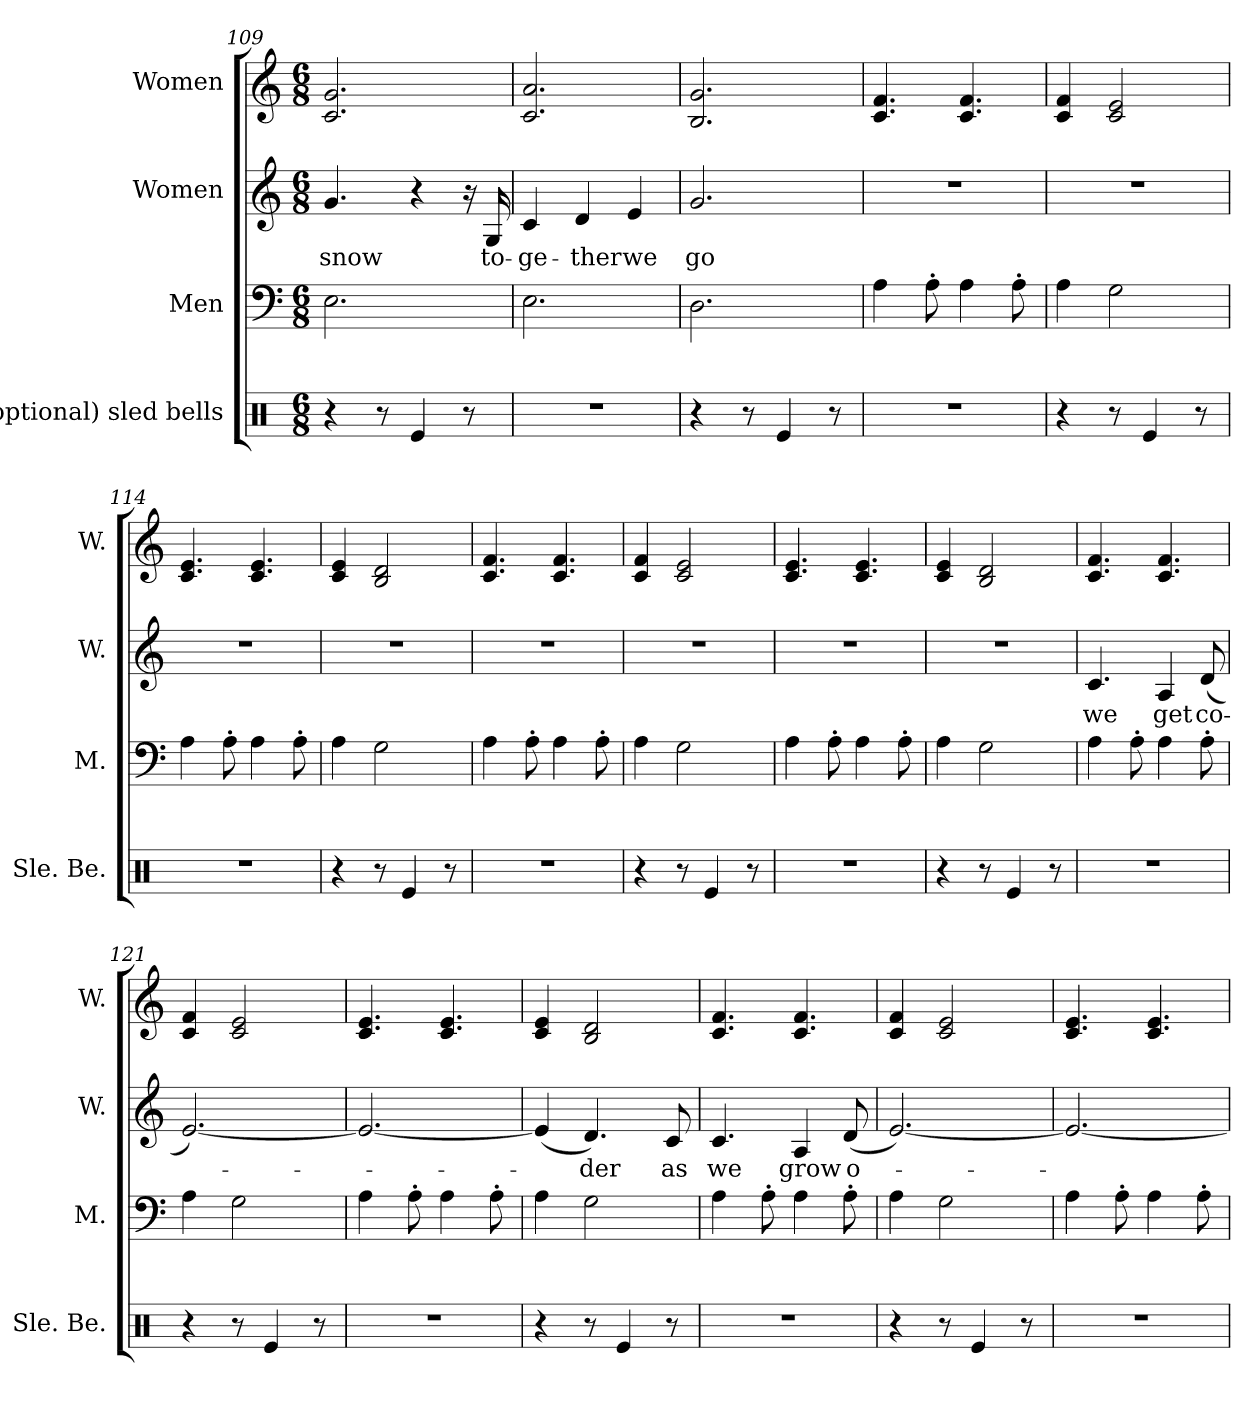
**kern	**kern	**kern	**text	**kern
*part4	*part3	*part2	*part2	*part1
*staff4	*staff3	*staff2	*staff2	*staff1
*I"(optional) sled bells	*I"Men	*I"Women	*	*I"Women
*I'Sle. Be.	*I'M.	*I'W.	*	*I'W.
*clefX	*clefF4	*clefG2	*	*clefG2
*k[]	*k[]	*k[]	*	*k[]
*M6/8	*M6/8	*M6/8	*	*M6/8
=109	=109	=109	=109	=109
!	!	!	!LO:LY:b	!
4r	2.E\	4.g/	snow	2.c/ 2.g/
8r	.	.	.	.
4Re/	.	4r	.	.
8r	.	16r	.	.
!	!	!	!LO:LY:b	!
.	.	16G/	to-	.
=110	=110	=110	=110	=110
!	!	!	!LO:LY:b	!
2.r	2.E\	4c/	-ge-	2.c/ 2.a/
!	!	!	!LO:LY:b	!
.	.	4d/	-ther	.
!	!	!	!LO:LY:b	!
.	.	4e/	we	.
=111	=111	=111	=111	=111
!	!	!	!LO:LY:b	!
4r	2.D\	2.g/	go	2.B/ 2.g/
8r	.	.	.	.
4Re/	.	.	.	.
8r	.	.	.	.
!!LO:LB:g=z
=112	=112	=112	=112	=112
2.r	4A\	2.r	.	4.c/ 4.f/
.	8A'\	.	.	.
.	4A\	.	.	4.c/ 4.f/
.	8A'\	.	.	.
=113	=113	=113	=113	=113
4r	4A\	2.r	.	4c/ 4f/
8r	2G\	.	.	2c/ 2e/
4Re/	.	.	.	.
8r	.	.	.	.
=114	=114	=114	=114	=114
2.r	4A\	2.r	.	4.c/ 4.e/
.	8A'\	.	.	.
.	4A\	.	.	4.c/ 4.e/
.	8A'\	.	.	.
=115	=115	=115	=115	=115
4r	4A\	2.r	.	4c/ 4e/
8r	2G\	.	.	2B/ 2d/
4Re/	.	.	.	.
8r	.	.	.	.
=116	=116	=116	=116	=116
2.r	4A\	2.r	.	4.c/ 4.f/
.	8A'\	.	.	.
.	4A\	.	.	4.c/ 4.f/
.	8A'\	.	.	.
=117	=117	=117	=117	=117
4r	4A\	2.r	.	4c/ 4f/
8r	2G\	.	.	2c/ 2e/
4Re/	.	.	.	.
8r	.	.	.	.
=118	=118	=118	=118	=118
2.r	4A\	2.r	.	4.c/ 4.e/
.	8A'\	.	.	.
.	4A\	.	.	4.c/ 4.e/
.	8A'\	.	.	.
=119	=119	=119	=119	=119
4r	4A\	2.r	.	4c/ 4e/
8r	2G\	.	.	2B/ 2d/
4Re/	.	.	.	.
8r	.	.	.	.
!!LO:LB:g=z
=120	=120	=120	=120	=120
!	!	!	!LO:LY:b	!
2.r	4A\	4.c/	we	4.c/ 4.f/
.	8A'\	.	.	.
!	!	!	!LO:LY:b	!
.	4A\	4A/	get	4.c/ 4.f/
!	!	!	!LO:LY:b	!
.	8A'\	(8d/	co-	.
=121	=121	=121	=121	=121
4r	4A\	[2.e/)	.	4c/ 4f/
8r	2G\	.	.	2c/ 2e/
4Re/	.	.	.	.
8r	.	.	.	.
=122	=122	=122	=122	=122
2.r	4A\	2.e/_	.	4.c/ 4.e/
.	8A'\	.	.	.
.	4A\	.	.	4.c/ 4.e/
.	8A'\	.	.	.
=123	=123	=123	=123	=123
4r	4A\	(4e/]	.	4c/ 4e/
!	!	!	!LO:LY:b	!
8r	2G\	4.d/)	-der	2B/ 2d/
4Re/	.	.	.	.
!	!	!	!LO:LY:b	!
8r	.	8c/	as	.
=124	=124	=124	=124	=124
!	!	!	!LO:LY:b	!
2.r	4A\	4.c/	we	4.c/ 4.f/
.	8A'\	.	.	.
!	!	!	!LO:LY:b	!
.	4A\	4A/	grow	4.c/ 4.f/
!	!	!	!LO:LY:b	!
.	8A'\	(8d/	o-	.
=125	=125	=125	=125	=125
4r	4A\	[2.e/)	.	4c/ 4f/
8r	2G\	.	.	2c/ 2e/
4Re/	.	.	.	.
8r	.	.	.	.
=126	=126	=126	=126	=126
2.r	4A\	2.e/_	.	4.c/ 4.e/
.	8A'\	.	.	.
.	4A\	.	.	4.c/ 4.e/
.	8A'\	.	.	.
=	=	=	=	=
*-	*-	*-	*-	*-
